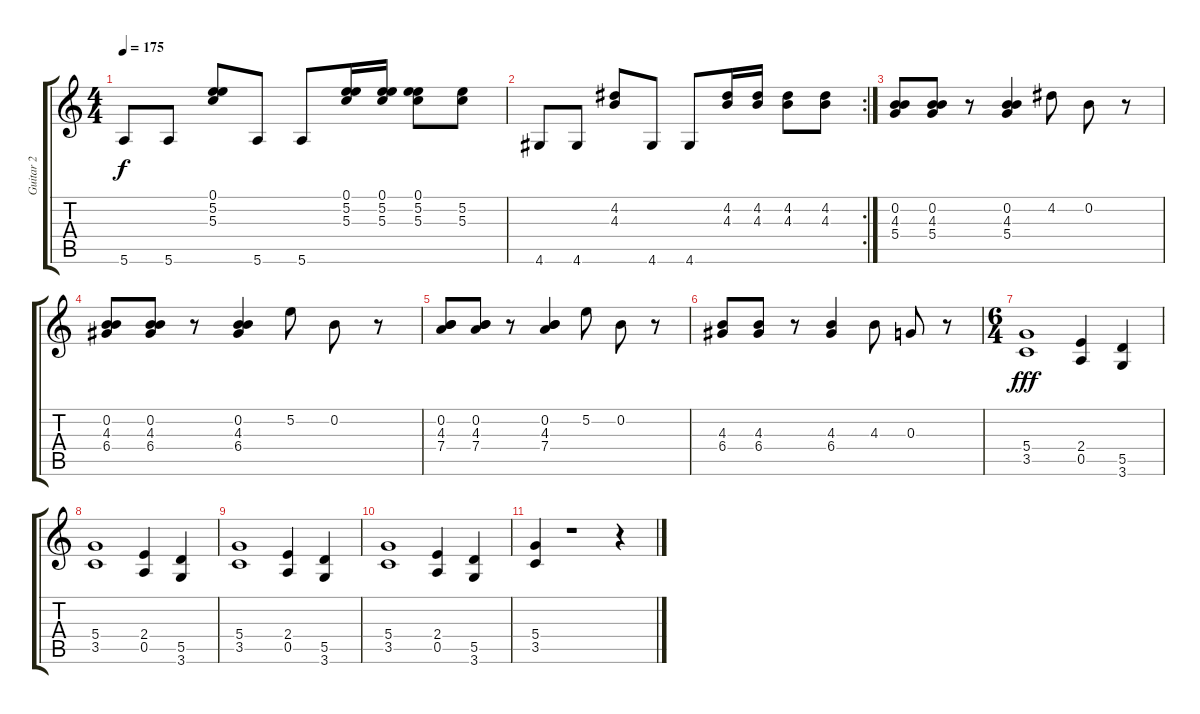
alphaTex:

\track ("Guitar 2" "Guitar 2") {instrument overdrivenguitar}
\staff {score tabs}
\tuning (E4 B3 G3 D3 A2 E2) {hide}
\ts (4 4)
\tempo 175
\clef g2
\ks c
5.6.8{dy f} 5.6.8 (0.1 5.2 5.3).8 5.6.8 5.6.8 (0.1 5.2 5.3).16 (0.1 5.2 5.3).16 (0.1 5.2 5.3).8 (5.2 5.3).8 |
\rc 2
4.6.8 4.6.8 (4.2 4.3).8 4.6.8 4.6.8 (4.2 4.3).16 (4.2 4.3).16 (4.2 4.3).8 (4.2 4.3).8 |
(0.2 4.3 5.4).8 (0.2 4.3 5.4).8 r.8 (0.2 4.3 5.4).4 4.2.8 0.2.8 r.8 |
(0.2 4.3 6.4).8 (0.2 4.3 6.4).8 r.8 (0.2 4.3 6.4).4 5.2.8 0.2.8 r.8 |
(0.2 4.3 7.4).8 (0.2 4.3 7.4).8 r.8 (0.2 4.3 7.4).4 5.2.8 0.2.8 r.8 |
(4.3 6.4).8 (4.3 6.4).8 r.8 (4.3 6.4).4 4.3.8 0.3.8 r.8 |
\ts (6 4)
(5.4 3.5).1{dy fff} (2.4 0.5).4 (5.5 3.6).4 |
(5.4 3.5).1 (2.4 0.5).4 (5.5 3.6).4 |
(5.4 3.5).1 (2.4 0.5).4 (5.5 3.6).4 |
(5.4 3.5).1 (2.4 0.5).4 (5.5 3.6).4 |
(5.4 3.5).4 r.1 r.4
